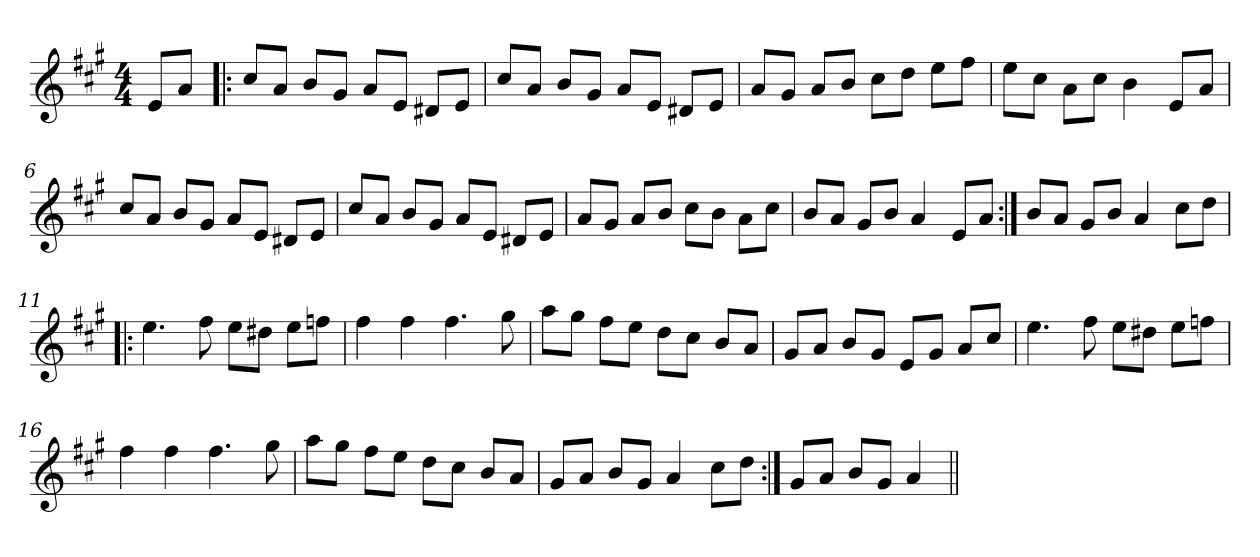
**kern
*part1
*staff1
*clefG2
*k[f#c#g#]
*A:
*M4/4
*MM116
=1
8e/L
8a/J
=2!|:
8cc#/L
8a/J
8b/L
8g#/J
8a/L
8e/J
8d#X/L
8e/J
=3
8cc#/L
8a/J
8b/L
8g#/J
8a/L
8e/J
8d#X/L
8e/J
=4
8a/L
8g#/J
8a/L
8b/J
8cc#\L
8dd\J
8ee\L
8ff#\J
=5
8ee\L
8cc#\J
8a\L
8cc#\J
4b\
8e/L
8a/J
=6
8cc#/L
8a/J
8b/L
8g#/J
8a/L
8e/J
8d#X/L
8e/J
!!LO:LB:g=z
=7
8cc#/L
8a/J
8b/L
8g#/J
8a/L
8e/J
8d#X/L
8e/J
=8
8a/L
8g#/J
8a/L
8b/J
8cc#\L
8b\J
8a\L
8cc#\J
=9
8b/L
8a/J
8g#/L
8b/J
4a/
8e/L
8a/J
=10:|!
8b/L
8a/J
8g#/L
8b/J
4a/
8cc#\L
8dd\J
=11!|:
4.ee\
8ff#\
8ee\L
8dd#X\J
8ee\L
8ffn\J
=12
4ff#\
4ff#\
4.ff#\
8gg#\
!!LO:LB:g=z
=13
8aa\L
8gg#\J
8ff#\L
8ee\J
8dd\L
8cc#\J
8b/L
8a/J
=14
8g#/L
8a/J
8b/L
8g#/J
8e/L
8g#/J
8a/L
8cc#/J
=15
4.ee\
8ff#\
8ee\L
8dd#X\J
8ee\L
8ffn\J
=16
4ff#\
4ff#\
4.ff#\
8gg#\
=17
8aa\L
8gg#\J
8ff#\L
8ee\J
8dd\L
8cc#\J
8b/L
8a/J
=18
8g#/L
8a/J
8b/L
8g#/J
4a/
8cc#\L
8dd\J
!!LO:LB:g=z
=19:|!
8g#/L
8a/J
8b/L
8g#/J
4a/
=||
*-
